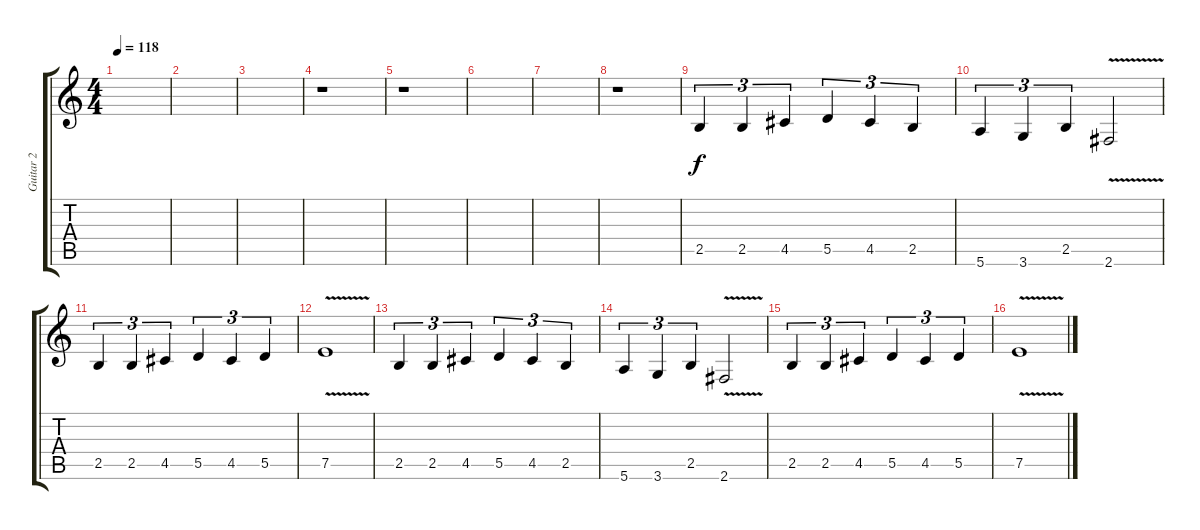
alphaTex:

\track ("Guitar 2" "Guitar 2") {instrument distortionguitar}
\staff {score tabs}
\tuning (E4 B3 G3 D3 A2 E2) {hide}
\ts (4 4)
\tempo 118
\clef g2
\ks c
|
|
|
r.1 |
r.1 |
|
|
r.1 |
2.5.4{tu (3 2)} 2.5.4{tu (3 2)} 4.5.4{tu (3 2)} 5.5.4{tu (3 2)} 4.5.4{tu (3 2)} 2.5.4{tu (3 2)} |
5.6.4{tu (3 2)} 3.6.4{tu (3 2)} 2.5.4{tu (3 2)} 2.6{v}.2 |
2.5.4{tu (3 2)} 2.5.4{tu (3 2)} 4.5.4{tu (3 2)} 5.5.4{tu (3 2)} 4.5.4{tu (3 2)} 5.5.4{tu (3 2)} |
7.5{v}.1 |
2.5.4{tu (3 2)} 2.5.4{tu (3 2)} 4.5.4{tu (3 2)} 5.5.4{tu (3 2)} 4.5.4{tu (3 2)} 2.5.4{tu (3 2)} |
5.6.4{tu (3 2)} 3.6.4{tu (3 2)} 2.5.4{tu (3 2)} 2.6{v}.2 |
2.5.4{tu (3 2)} 2.5.4{tu (3 2)} 4.5.4{tu (3 2)} 5.5.4{tu (3 2)} 4.5.4{tu (3 2)} 5.5.4{tu (3 2)} |
7.5{v}.1
